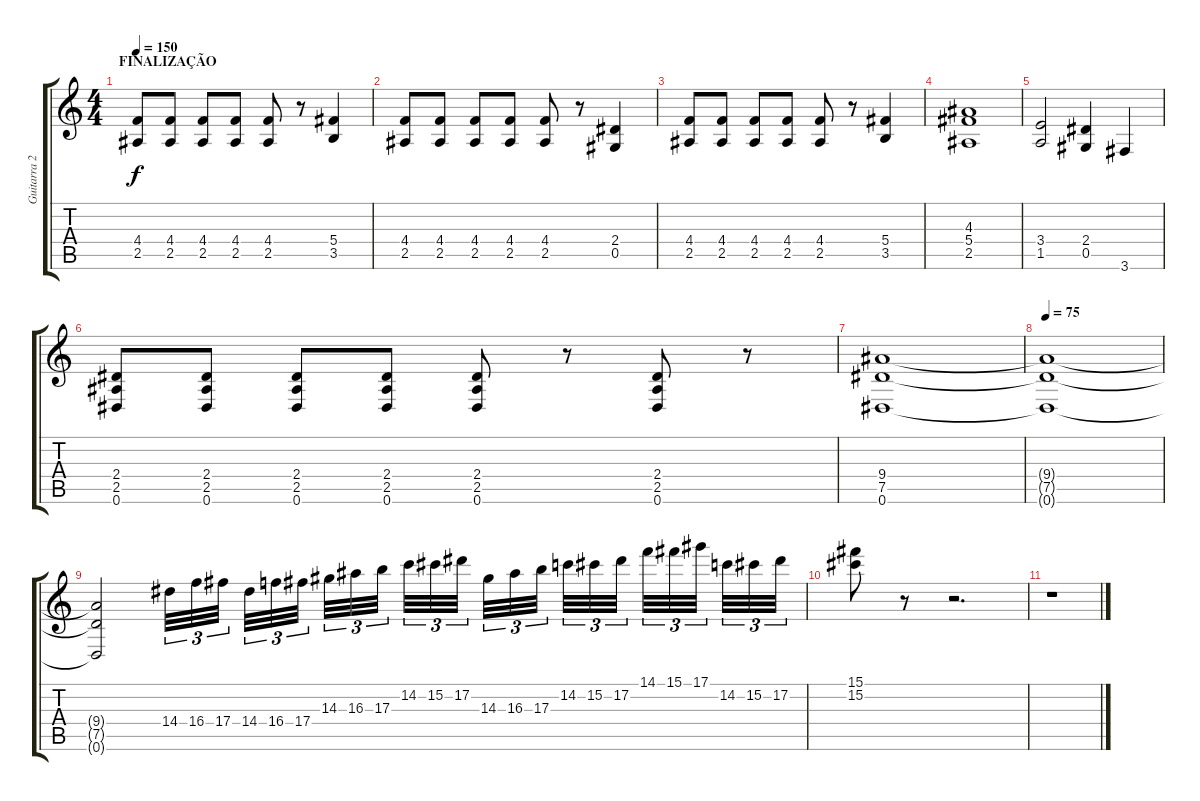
\track ("Guitarra 2" "Guitarra 2") {instrument overdrivenguitar}
\staff {score tabs}
\tuning (Eb4 Bb3 Gb3 Db3 Ab2 Eb2) {hide}
\ts (4 4)
\section ("" "FINALIZAÇÃO")
\tempo 150
\clef g2
\ks c
(4.4 2.5).8{dy f} (4.4 2.5).8 (4.4 2.5).8 (4.4 2.5).8 (4.4 2.5).8 r.8 (5.4 3.5).4 |
(4.4 2.5).8 (4.4 2.5).8 (4.4 2.5).8 (4.4 2.5).8 (4.4 2.5).8 r.8 (2.4 0.5).4 |
(4.4 2.5).8 (4.4 2.5).8 (4.4 2.5).8 (4.4 2.5).8 (4.4 2.5).8 r.8 (5.4 3.5).4 |
(4.3 5.4 2.5).1 |
(3.4 1.5).2 (2.4 0.5).4 3.6.4 |
(2.4 2.5 0.6).8 (2.4 2.5 0.6).8 (2.4 2.5 0.6).8 (2.4 2.5 0.6).8 (2.4 2.5 0.6).8 r.8 (2.4 2.5 0.6).8 r.8 |
(9.4 7.5 0.6).1 |
\tempo 75
(9.4{t} 7.5{t} 0.6{t}).1 |
(9.4{t} 7.5{t} 0.6{t}).2 14.4.32{tu (3 2)} 16.4.32{tu (3 2)} 17.4.32{tu (3 2)} 14.4.32{tu (3 2)} 16.4.32{tu (3 2)} 17.4.32{tu (3 2)} 14.3.32{tu (3 2)} 16.3.32{tu (3 2)} 17.3.32{tu (3 2)} 14.2.32{tu (3 2)} 15.2.32{tu (3 2)} 17.2.32{tu (3 2)} 14.3.32{tu (3 2)} 16.3.32{tu (3 2)} 17.3.32{tu (3 2)} 14.2.32{tu (3 2)} 15.2.32{tu (3 2)} 17.2.32{tu (3 2)} 14.1.32{tu (3 2)} 15.1.32{tu (3 2)} 17.1.32{tu (3 2)} 14.2.32{tu (3 2)} 15.2.32{tu (3 2)} 17.2.32{tu (3 2)} |
(15.1 15.2).8 r.8 r.2{d} |
r.1
